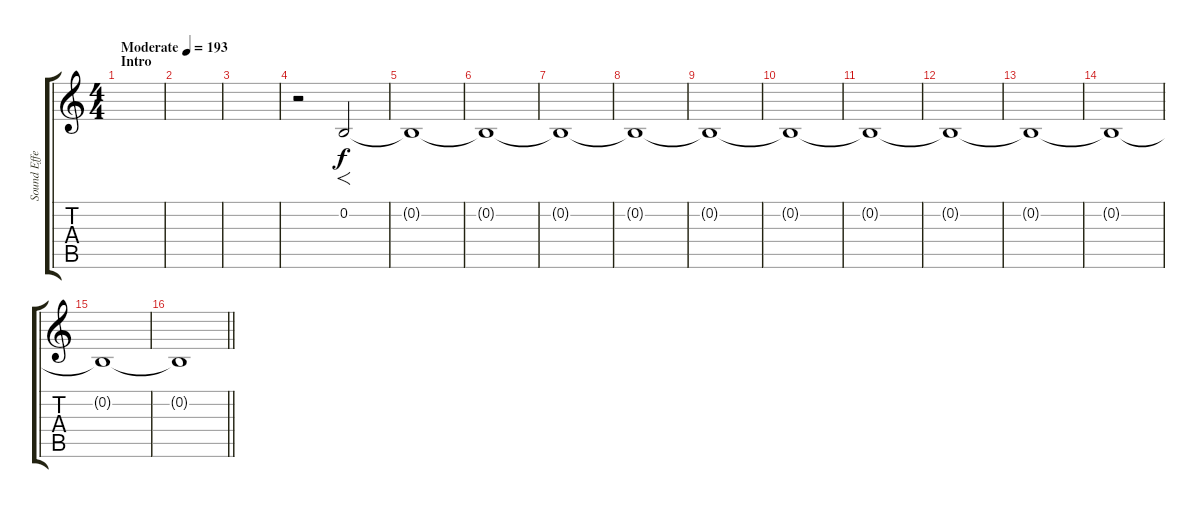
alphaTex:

\track ("Sound Effect" "Sound Effe") {instrument fx4atmosphere}
\staff {score tabs}
\tuning (E4 B3 G3 D3 A2 E2) {hide}
\ts (4 4)
\section ("" "Intro")
\tempo (193 "Moderate")
\clef g2
\ks c
|
|
|
r.2 0.2.2{f} |
0.2{t}.1 |
0.2{t}.1 |
0.2{t}.1{volume 0} |
0.2{t}.1 |
0.2{t}.1{volume 7} |
0.2{t}.1 |
0.2{t}.1 |
0.2{t}.1 |
0.2{t}.1 |
0.2{t}.1 |
0.2{t}.1 |
\barLineRight lightlight
0.2{t}.1
